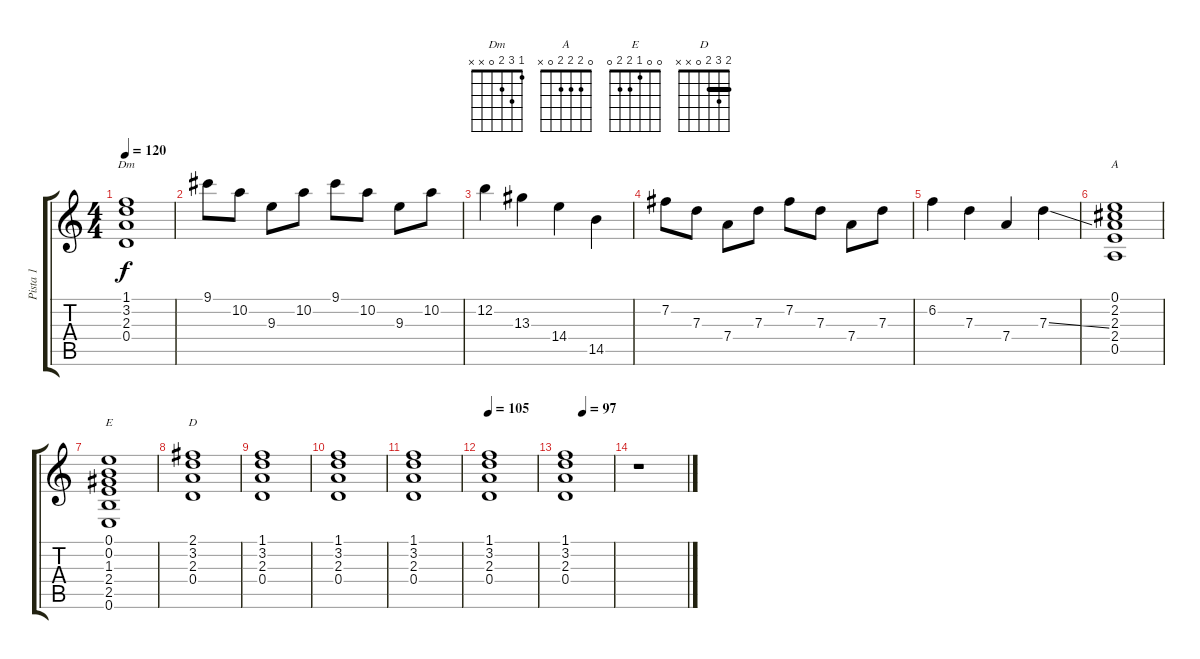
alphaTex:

\track ("Pista 1" "Pista 1") {instrument acousticguitarsteel}
\staff {score tabs}
\tuning (E4 B3 G3 D3 A2 E2) {hide}
\chord ("Dm" 1 3 2 0 x x)
\chord ("A" 0 2 2 2 0 x)
\chord ("E" 0 0 1 2 2 0)
\chord ("D" 2 3 2 0 x x) {barre 2}
\ts (4 4)
\tempo 120
\clef g2
\ks c
(1.1 3.2 2.3 0.4).1{ch "Dm" dy f} |
9.1.8{volume 9} 10.2.8 9.3.8 10.2.8 9.1.8 10.2.8 9.3.8 10.2.8 |
12.2.4 13.3.4 14.4.4 14.5.4 |
7.2.8 7.3.8 7.4.8 7.3.8 7.2.8 7.3.8 7.4.8 7.3.8 |
6.2.4 7.3.4 7.4.4 7.3{ss}.4 |
(0.1 2.2 2.3 2.4 0.5).1{ch "A"} |
(0.1 0.2 1.3 2.4 2.5 0.6).1{ch "E"} |
(2.1 3.2 2.3 0.4).1{ch "D"} |
(1.1 3.2 2.3 0.4).1 |
(1.1 3.2 2.3 0.4).1 |
(1.1 3.2 2.3 0.4).1 |
\tempo 105
(1.1 3.2 2.3 0.4).1{volume 10} |
\tempo (97 0.375)
(1.1 3.2 2.3 0.4).1{volume 6} |
r.1
